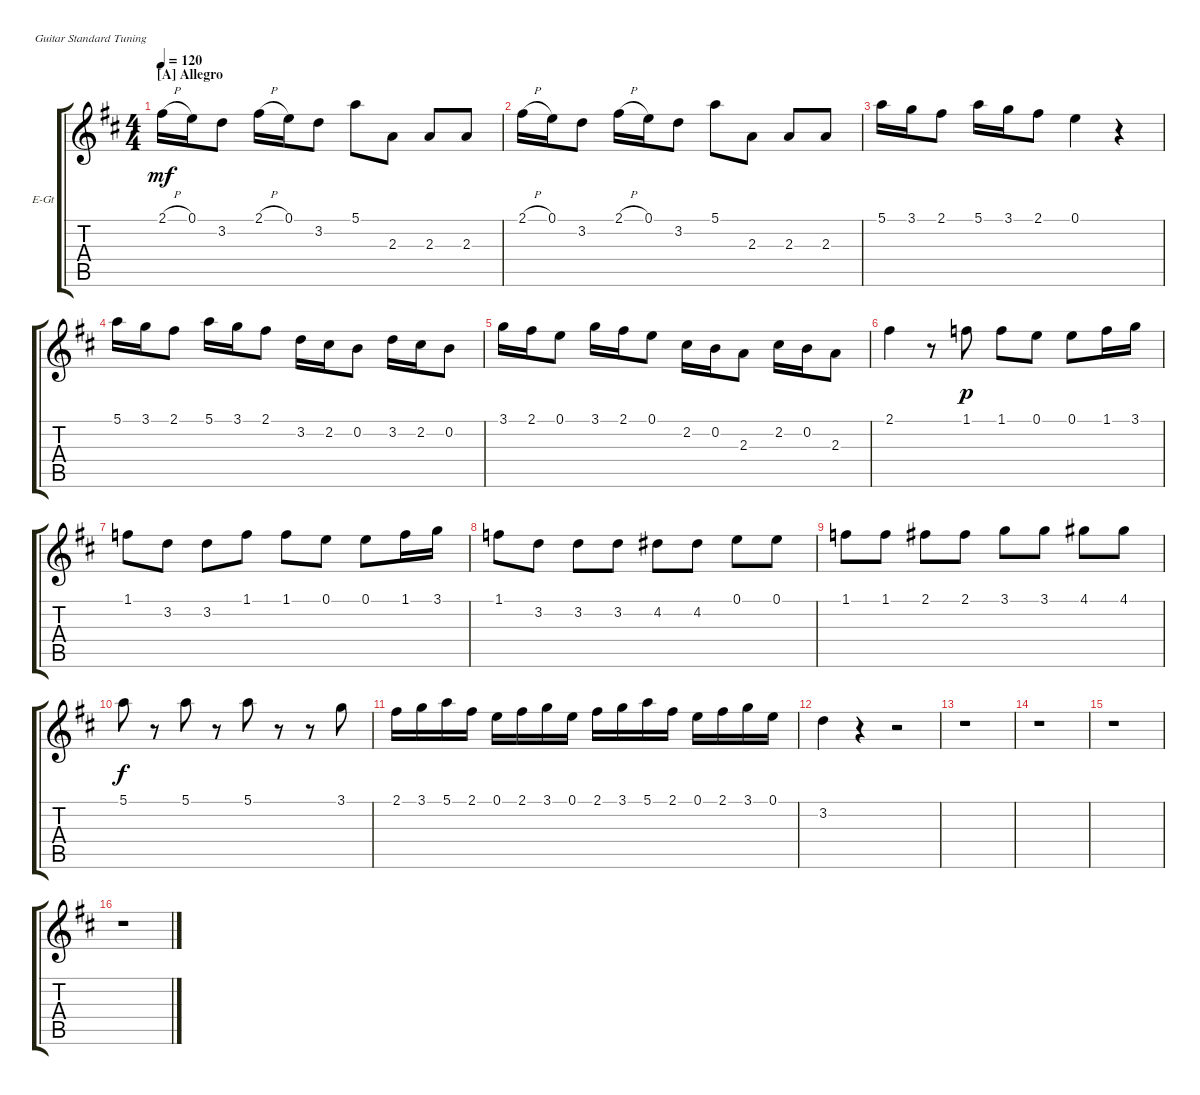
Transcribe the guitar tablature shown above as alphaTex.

\defaultSystemsLayout 4
\bracketExtendMode groupsimilarinstruments
\firstSystemTrackNameOrientation horizontal
\otherSystemsTrackNameOrientation horizontal
\track ("Electric Guitar" "E-Gt") {instrument electricguitarclean}
\staff {score tabs}
\tuning (E4 B3 G3 D3 A2 E2)
\ts (4 4)
\section ("A" "Allegro")
\tempo 120
\clef g2
\scale
0.523077
\ks d
2.1{h}.16{dy mf instrument electricguitarclean} 0.1.16 3.2.8 2.1{h}.16 0.1.16 3.2.8 5.1.8 2.3.8 2.3.8 2.3.8 |
\scale
0.238462 2.1{h}.16 0.1.16 3.2.8 2.1{h}.16 0.1.16 3.2.8 5.1.8 2.3.8 2.3.8 2.3.8 |
\scale
0.238462 5.1.16 3.1.16 2.1.8 5.1.16 3.1.16 2.1.8 0.1.4 r.4 |
5.1.16 3.1.16 2.1.8 5.1.16 3.1.16 2.1.8 3.2.16 2.2.16 0.2.8 3.2.16 2.2.16 0.2.8 |
3.1.16 2.1.16 0.1.8 3.1.16 2.1.16 0.1.8 2.2.16 0.2.16 2.3.8 2.2.16 0.2.16 2.3.8 |
2.1.4 r.8 1.1.8{dy p} 1.1.8 0.1.8 0.1.8 1.1.16 3.1.16 |
1.1.8 3.2.8 3.2.8 1.1.8 1.1.8 0.1.8 0.1.8 1.1.16 3.1.16 |
1.1.8 3.2.8 3.2.8 3.2.8 4.2.8 4.2.8 0.1.8 0.1.8 |
1.1.8 1.1.8 2.1.8 2.1.8 3.1.8 3.1.8 4.1.8 4.1.8 |
5.1.8{dy f} r.8 5.1.8 r.8 5.1.8 r.8 r.8 3.1.8 |
2.1.16 3.1.16 5.1.16 2.1.16 0.1.16 2.1.16 3.1.16 0.1.16 2.1.16 3.1.16 5.1.16 2.1.16 0.1.16 2.1.16 3.1.16 0.1.16 |
3.2.4 r.4 r.2 |
r.1 |
r.1 |
r.1 |
r.1
